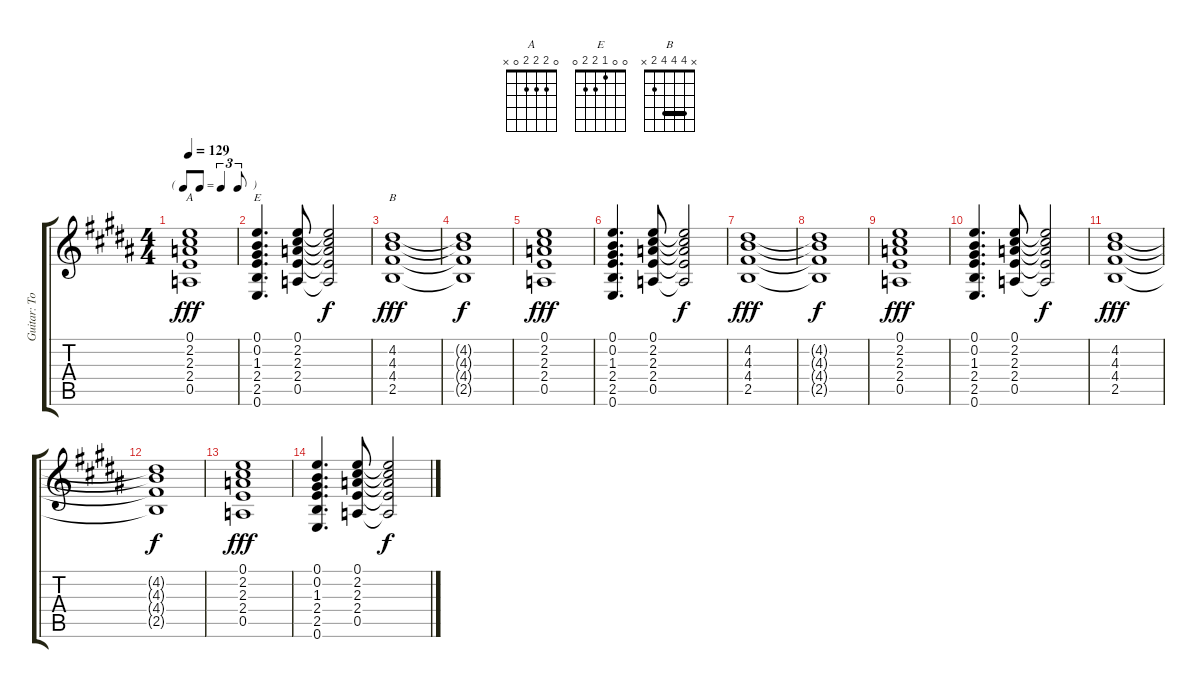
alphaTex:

\track ("Guitar: Tony" "Guitar: To") {instrument overdrivenguitar}
\staff {score tabs}
\tuning (E4 B3 G3 D3 A2 E2) {hide}
\chord ("A" 0 2 2 2 0 x)
\chord ("E" 0 0 1 2 2 0)
\chord ("B" x 4 4 4 2 x) {barre 4}
\ts (4 4)
\tf triplet8th
\tempo 129
\clef g2
\ks b
(0.1 2.2 2.3 2.4 0.5).1{ch "A" dy fff} |
(0.1 0.2 1.3 2.4 2.5 0.6).4{d ch "E"} (0.1 2.2 2.3 2.4 0.5).8 (0.1{t} 2.2{t} 2.3{t} 2.4{t} 0.5{t}).2{dy f} |
(4.2 4.3 4.4 2.5).1{ch "B" dy fff} |
(4.2{t} 4.3{t} 4.4{t} 2.5{t}).1{dy f} |
(0.1 2.2 2.3 2.4 0.5).1{dy fff} |
(0.1 0.2 1.3 2.4 2.5 0.6).4{d} (0.1 2.2 2.3 2.4 0.5).8 (0.1{t} 2.2{t} 2.3{t} 2.4{t} 0.5{t}).2{dy f} |
(4.2 4.3 4.4 2.5).1{dy fff} |
(4.2{t} 4.3{t} 4.4{t} 2.5{t}).1{dy f} |
(0.1 2.2 2.3 2.4 0.5).1{dy fff} |
(0.1 0.2 1.3 2.4 2.5 0.6).4{d} (0.1 2.2 2.3 2.4 0.5).8 (0.1{t} 2.2{t} 2.3{t} 2.4{t} 0.5{t}).2{dy f} |
(4.2 4.3 4.4 2.5).1{dy fff} |
(4.2{t} 4.3{t} 4.4{t} 2.5{t}).1{dy f} |
(0.1 2.2 2.3 2.4 0.5).1{dy fff} |
(0.1 0.2 1.3 2.4 2.5 0.6).4{d} (0.1 2.2 2.3 2.4 0.5).8 (0.1{t} 2.2{t} 2.3{t} 2.4{t} 0.5{t}).2{dy f}
